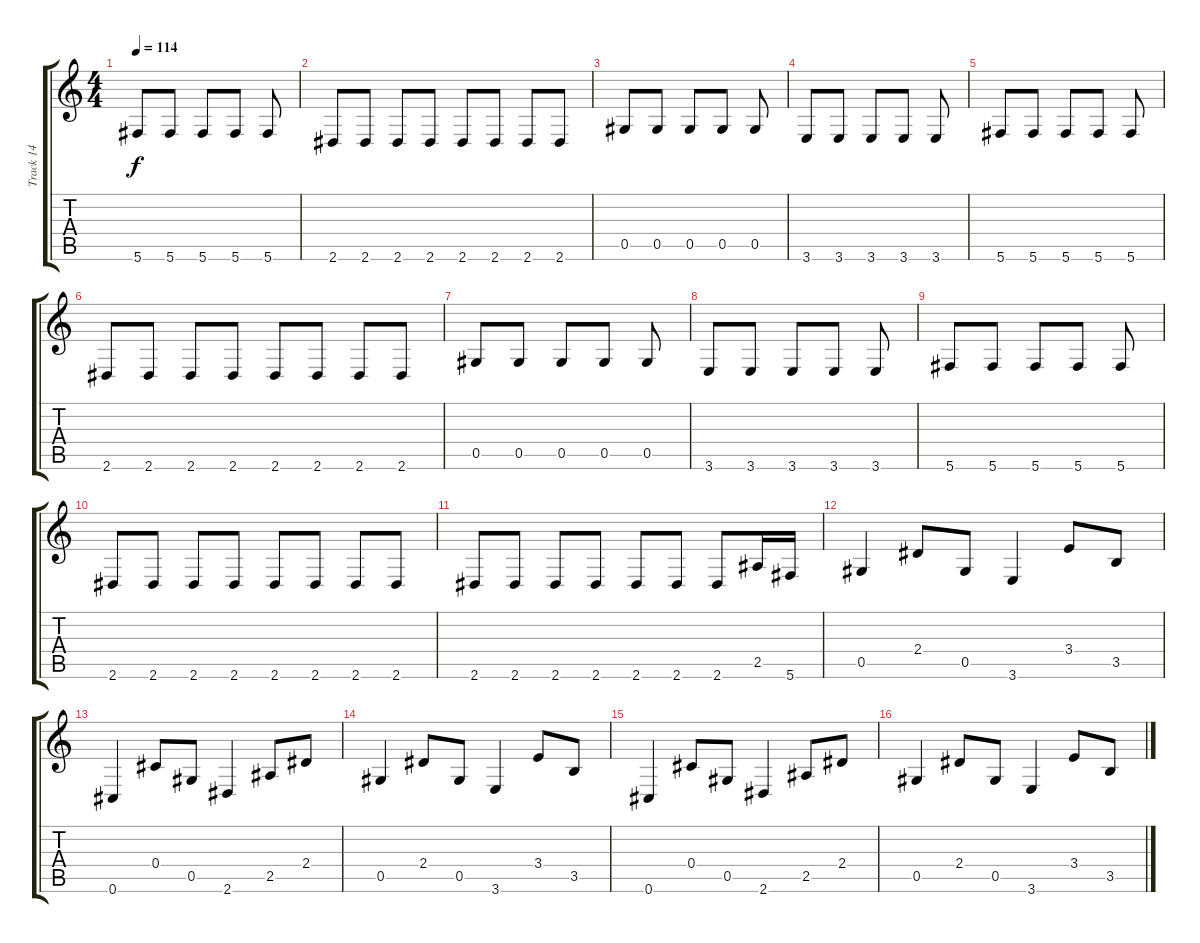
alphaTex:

\track ("Track 14" "Track 14") {instrument electricbassfinger}
\staff {score tabs}
\tuning (Eb4 Bb3 Gb3 Db3 Ab2 Db2) {hide}
\ts (4 4)
\tempo 114
\clef g2
\ks c
5.6.8{dy f} 5.6.8 5.6.8 5.6.8 5.6.8 |
2.6.8 2.6.8 2.6.8 2.6.8 2.6.8 2.6.8 2.6.8 2.6.8 |
0.5.8 0.5.8 0.5.8 0.5.8 0.5.8 |
3.6.8 3.6.8 3.6.8 3.6.8 3.6.8 |
5.6.8 5.6.8 5.6.8 5.6.8 5.6.8 |
2.6.8 2.6.8 2.6.8 2.6.8 2.6.8 2.6.8 2.6.8 2.6.8 |
0.5.8 0.5.8 0.5.8 0.5.8 0.5.8 |
3.6.8 3.6.8 3.6.8 3.6.8 3.6.8 |
5.6.8 5.6.8 5.6.8 5.6.8 5.6.8 |
2.6.8 2.6.8 2.6.8 2.6.8 2.6.8 2.6.8 2.6.8 2.6.8 |
2.6.8 2.6.8 2.6.8 2.6.8 2.6.8 2.6.8 2.6.8 2.5.16 5.6.16 |
0.5.4 2.4.8 0.5.8 3.6.4 3.4.8 3.5.8 |
0.6.4 0.4.8 0.5.8 2.6.4 2.5.8 2.4.8 |
0.5.4 2.4.8 0.5.8 3.6.4 3.4.8 3.5.8 |
0.6.4 0.4.8 0.5.8 2.6.4 2.5.8 2.4.8 |
0.5.4{volume 16} 2.4.8 0.5.8 3.6.4 3.4.8 3.5.8
